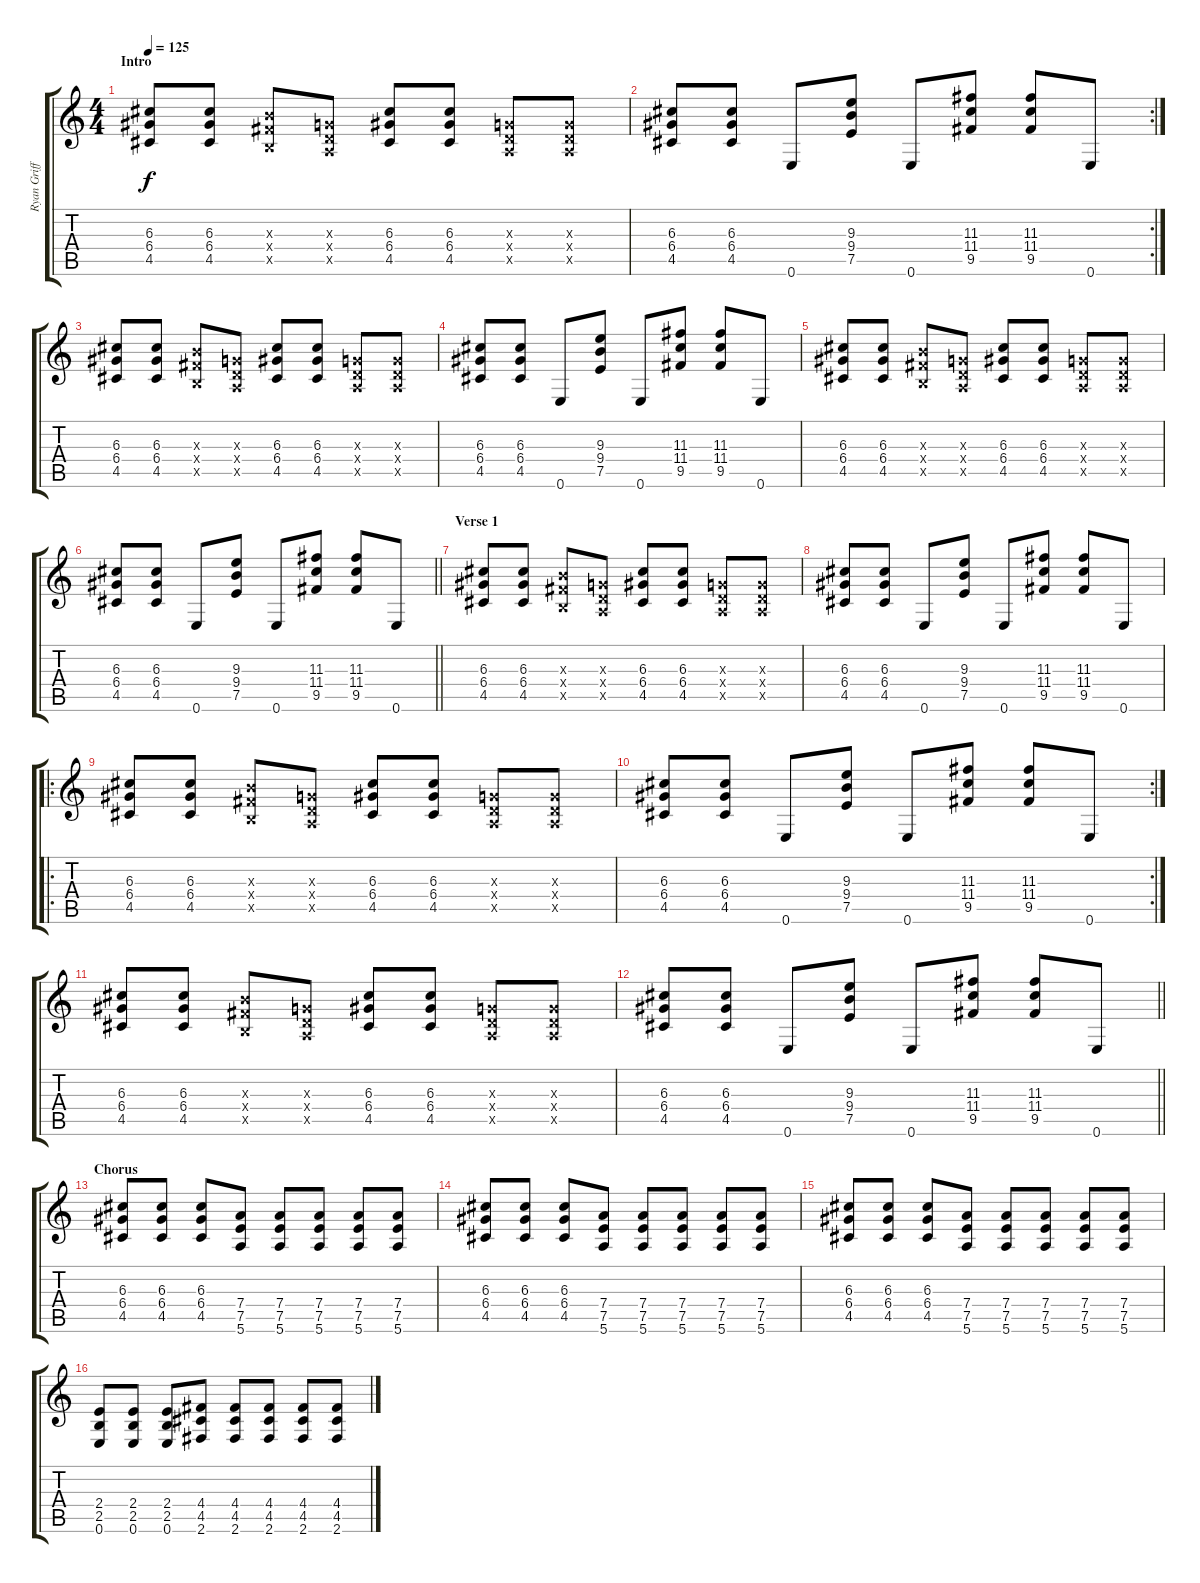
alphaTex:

\track ("Ryan Griffiths" "Ryan Griff") {instrument overdrivenguitar}
\staff {score tabs}
\tuning (E4 B3 G3 D3 A2 E2) {hide}
\ts (4 4)
\section ("" "Intro")
\tempo 125
\clef g2
\ks c
(6.3 6.4 4.5).8{dy f instrument overdrivenguitar} (6.3 6.4 4.5).8 (4.3{x} 4.4{x} 2.5{x}).8 (0.3{x} 0.4{x} 0.5{x}).8 (6.3 6.4 4.5).8 (6.3 6.4 4.5).8 (0.3{x} 0.4{x} 0.5{x}).8 (0.3{x} 0.4{x} 0.5{x}).8 |
\rc 2
(6.3 6.4 4.5).8 (6.3 6.4 4.5).8 0.6.8 (9.3 9.4 7.5).8 0.6.8 (11.3 11.4 9.5).8 (11.3 11.4 9.5).8 0.6.8 |
(6.3 6.4 4.5).8 (6.3 6.4 4.5).8 (4.3{x} 4.4{x} 2.5{x}).8 (0.3{x} 0.4{x} 0.5{x}).8 (6.3 6.4 4.5).8 (6.3 6.4 4.5).8 (0.3{x} 0.4{x} 0.5{x}).8 (0.3{x} 0.4{x} 0.5{x}).8 |
(6.3 6.4 4.5).8 (6.3 6.4 4.5).8 0.6.8 (9.3 9.4 7.5).8 0.6.8 (11.3 11.4 9.5).8 (11.3 11.4 9.5).8 0.6.8 |
(6.3 6.4 4.5).8 (6.3 6.4 4.5).8 (4.3{x} 4.4{x} 2.5{x}).8 (0.3{x} 0.4{x} 0.5{x}).8 (6.3 6.4 4.5).8 (6.3 6.4 4.5).8 (0.3{x} 0.4{x} 0.5{x}).8 (0.3{x} 0.4{x} 0.5{x}).8 |
\barLineRight lightlight
(6.3 6.4 4.5).8 (6.3 6.4 4.5).8 0.6.8 (9.3 9.4 7.5).8 0.6.8 (11.3 11.4 9.5).8 (11.3 11.4 9.5).8 0.6.8 |
\section ("" "Verse 1")
(6.3 6.4 4.5).8 (6.3 6.4 4.5).8 (4.3{x} 4.4{x} 2.5{x}).8 (0.3{x} 0.4{x} 0.5{x}).8 (6.3 6.4 4.5).8 (6.3 6.4 4.5).8 (0.3{x} 0.4{x} 0.5{x}).8 (0.3{x} 0.4{x} 0.5{x}).8 |
(6.3 6.4 4.5).8 (6.3 6.4 4.5).8 0.6.8 (9.3 9.4 7.5).8 0.6.8 (11.3 11.4 9.5).8 (11.3 11.4 9.5).8 0.6.8 |
\ro
(6.3 6.4 4.5).8 (6.3 6.4 4.5).8 (4.3{x} 4.4{x} 2.5{x}).8 (0.3{x} 0.4{x} 0.5{x}).8 (6.3 6.4 4.5).8 (6.3 6.4 4.5).8 (0.3{x} 0.4{x} 0.5{x}).8 (0.3{x} 0.4{x} 0.5{x}).8 |
\rc 2
(6.3 6.4 4.5).8 (6.3 6.4 4.5).8 0.6.8 (9.3 9.4 7.5).8 0.6.8 (11.3 11.4 9.5).8 (11.3 11.4 9.5).8 0.6.8 |
(6.3 6.4 4.5).8 (6.3 6.4 4.5).8 (4.3{x} 4.4{x} 2.5{x}).8 (0.3{x} 0.4{x} 0.5{x}).8 (6.3 6.4 4.5).8 (6.3 6.4 4.5).8 (0.3{x} 0.4{x} 0.5{x}).8 (0.3{x} 0.4{x} 0.5{x}).8 |
\barLineRight lightlight
(6.3 6.4 4.5).8 (6.3 6.4 4.5).8 0.6.8 (9.3 9.4 7.5).8 0.6.8 (11.3 11.4 9.5).8 (11.3 11.4 9.5).8 0.6.8 |
\section ("" "Chorus")
(6.3 6.4 4.5).8 (6.3 6.4 4.5).8 (6.3 6.4 4.5).8 (7.4 7.5 5.6).8 (7.4 7.5 5.6).8 (7.4 7.5 5.6).8 (7.4 7.5 5.6).8 (7.4 7.5 5.6).8 |
(6.3 6.4 4.5).8 (6.3 6.4 4.5).8 (6.3 6.4 4.5).8 (7.4 7.5 5.6).8 (7.4 7.5 5.6).8 (7.4 7.5 5.6).8 (7.4 7.5 5.6).8 (7.4 7.5 5.6).8 |
(6.3 6.4 4.5).8 (6.3 6.4 4.5).8 (6.3 6.4 4.5).8 (7.4 7.5 5.6).8 (7.4 7.5 5.6).8 (7.4 7.5 5.6).8 (7.4 7.5 5.6).8 (7.4 7.5 5.6).8 |
(2.4 2.5 0.6).8 (2.4 2.5 0.6).8 (2.4 2.5 0.6).8 (4.4 4.5 2.6).8 (4.4 4.5 2.6).8 (4.4 4.5 2.6).8 (4.4 4.5 2.6).8 (4.4 4.5 2.6).8
